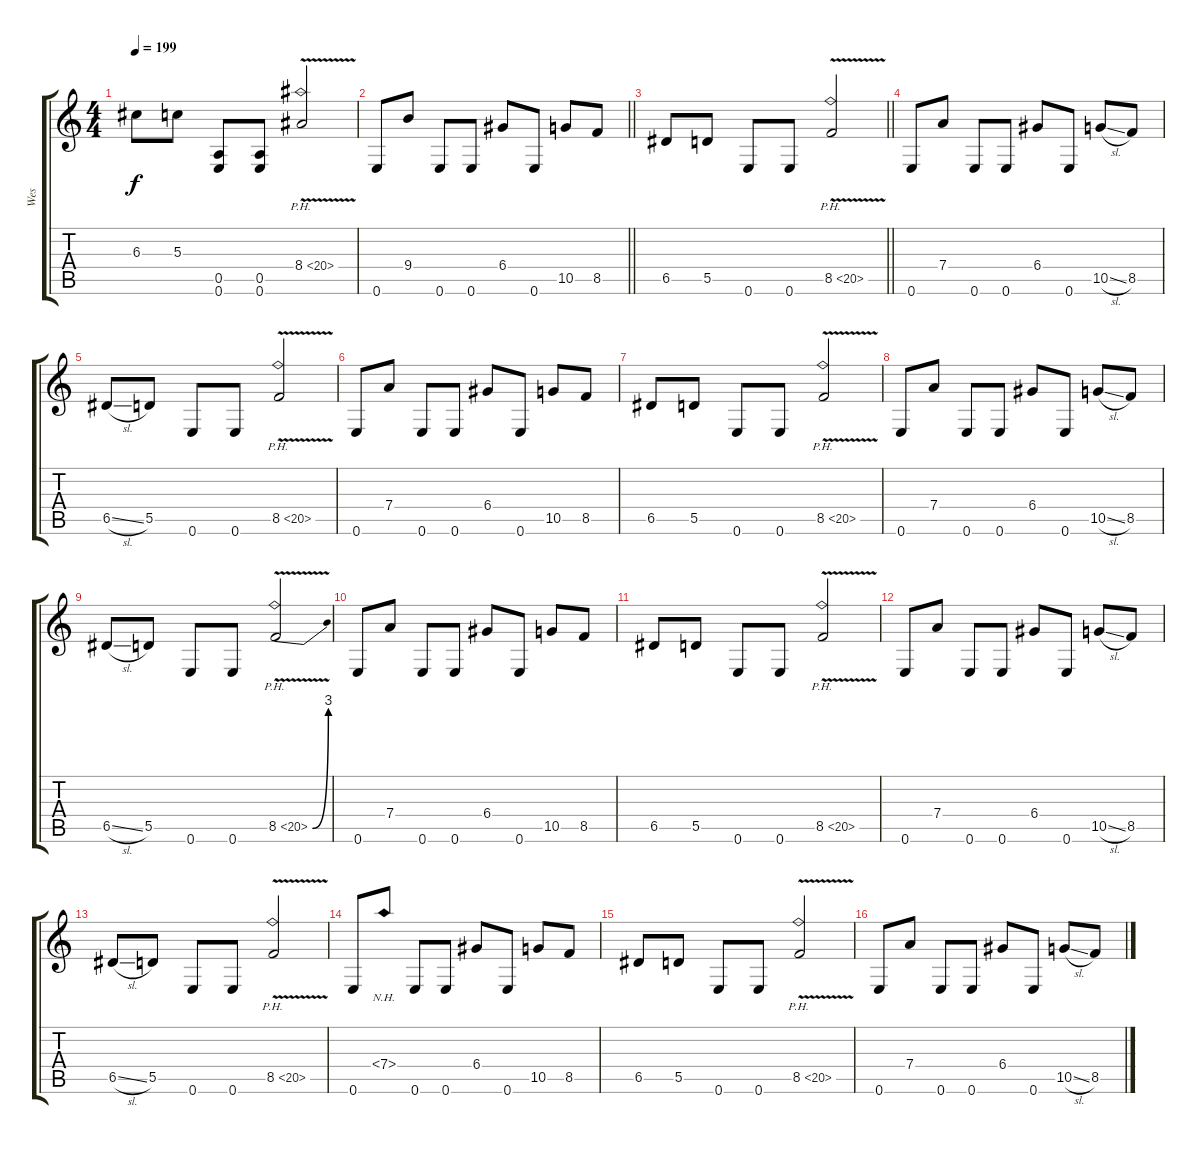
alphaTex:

\track ("Wes" "Wes") {instrument overdrivenguitar}
\staff {score tabs}
\tuning (E4 B3 G3 D3 A2 E2) {hide}
\ts (4 4)
\tempo 199
\clef g2
\ks c
6.3.8{dy f} 5.3.8 (0.5 0.6).8 (0.5 0.6).8 8.4{ph 12 v}.2 |
\barLineRight lightlight
0.6.8 9.4.8 0.6.8 0.6.8 6.4.8 0.6.8 10.5.8 8.5.8 |
\barLineRight lightlight
6.5.8 5.5.8 0.6.8 0.6.8 8.5{ph 12 v}.2 |
0.6.8 7.4.8 0.6.8 0.6.8 6.4.8 0.6.8 10.5{sl}.8 8.5.8 |
6.5{sl}.8 5.5.8 0.6.8 0.6.8 8.5{ph 12 v}.2 |
0.6.8 7.4.8 0.6.8 0.6.8 6.4.8 0.6.8 10.5.8 8.5.8 |
6.5.8 5.5.8 0.6.8 0.6.8 8.5{ph 12 v}.2 |
0.6.8 7.4.8 0.6.8 0.6.8 6.4.8 0.6.8 10.5{sl}.8 8.5.8 |
6.5{sl}.8 5.5.8 0.6.8 0.6.8 8.5{be (bend 0 0 60 12) ph 12 v}.2 |
0.6.8 7.4.8 0.6.8 0.6.8 6.4.8 0.6.8 10.5.8 8.5.8 |
6.5.8 5.5.8 0.6.8 0.6.8 8.5{ph 12 v}.2 |
0.6.8 7.4.8 0.6.8 0.6.8 6.4.8 0.6.8 10.5{sl}.8 8.5.8 |
6.5{sl}.8 5.5.8 0.6.8 0.6.8 8.5{ph 12 v}.2 |
0.6.8 7.4{nh}.8 0.6.8 0.6.8 6.4.8 0.6.8 10.5.8 8.5.8 |
6.5.8 5.5.8 0.6.8 0.6.8 8.5{ph 12 v}.2 |
0.6.8 7.4.8 0.6.8 0.6.8 6.4.8 0.6.8 10.5{sl}.8 8.5.8
